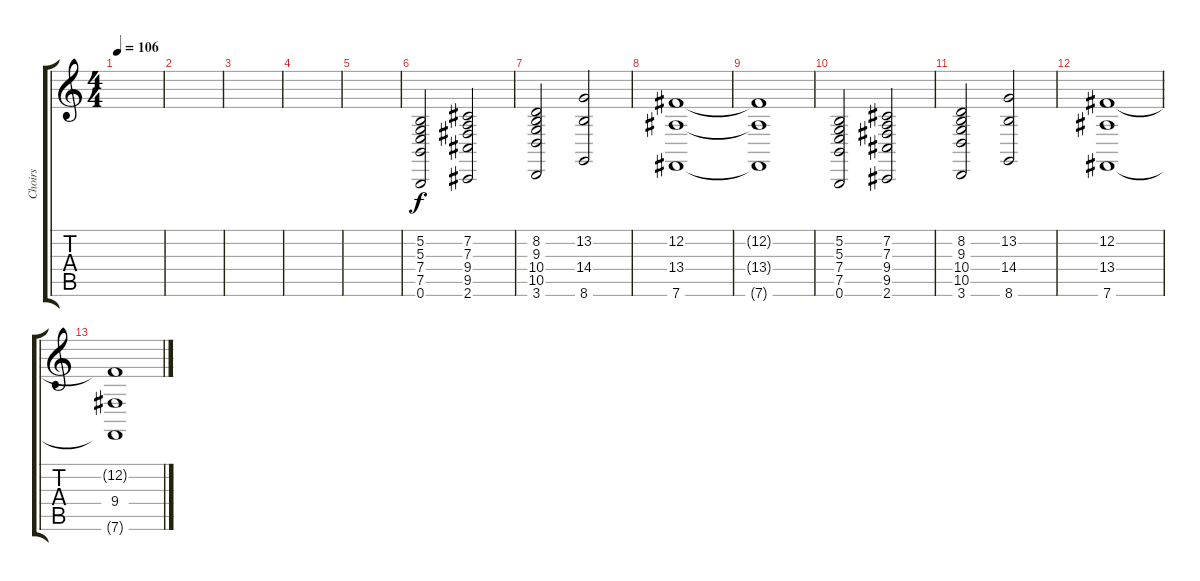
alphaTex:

\track ("Choirs" "Choirs") {instrument choiraahs}
\staff {score tabs}
\tuning (B3 Gb3 D3 A2 E2 B1) {hide}
\ts (4 4)
\tempo 106
\clef g2
\ks c
|
|
|
|
|
(5.2 5.3 7.4 7.5 0.6).2 (7.2 7.3 9.4 9.5 2.6).2 |
(8.2 9.3 10.4 10.5 3.6).2 (13.2 14.4 8.6).2 |
(12.2 13.4 7.6).1 |
(12.2{t} 13.4{t} 7.6{t}).1 |
(5.2 5.3 7.4 7.5 0.6).2 (7.2 7.3 9.4 9.5 2.6).2 |
(8.2 9.3 10.4 10.5 3.6).2 (13.2 14.4 8.6).2 |
(12.2 13.4 7.6).1 |
(12.2{t} 9.4 7.6{t}).1
